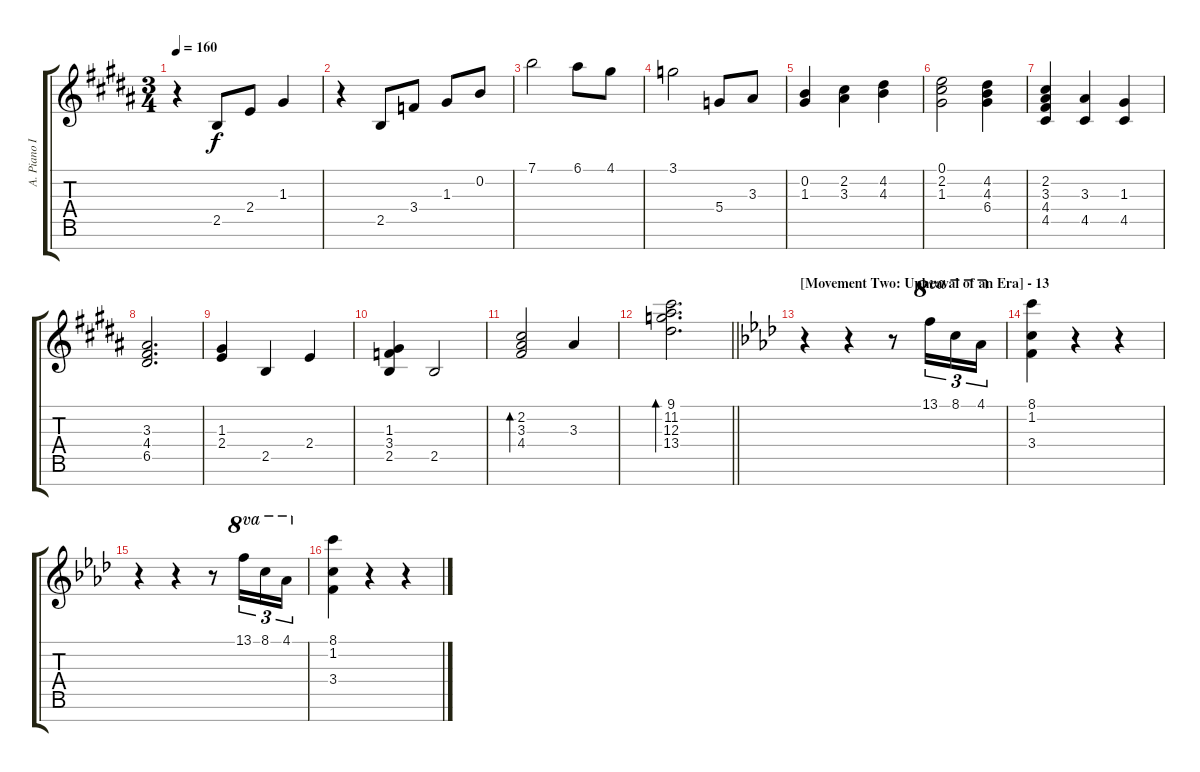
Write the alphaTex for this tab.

\track ("A. Piano I (Right Hand)" "A. Piano I") {instrument acousticgrandpiano}
\staff {score tabs}
\tuning (E5 B4 G4 D4 A3 E3 B2) {hide}
\ts (3 4)
\tempo 160
\clef g2
\ks b
r.4{dy f} 2.5.8 2.4.8 1.3.4 |
r.4 2.5.8 3.4.8 1.3.8 0.2.8 |
7.1.2 6.1.8 4.1.8 |
3.1.2 5.4.8 3.3.8 |
(0.2 1.3).4 (2.2 3.3).4 (4.2 4.3).4 |
(0.1 2.2 1.3).2 (4.2 4.3 6.4).4 |
(2.2 3.3 4.4 4.5).4 (3.3 4.5).4 (1.3 4.5).4 |
(3.3 4.4 6.5).2{d} |
(1.3 2.4).4 2.5.4 2.4.4 |
(1.3 3.4 2.5).4 2.5.2 |
(2.2 3.3 4.4).2{bd 120} 3.3.4 |
\barLineRight lightlight
(9.1 11.2 12.3 13.4).2{d bd 120} |
\section ("" "[Movement Two: Upheaval of an Era] - 13")
\ks ab
r.4 r.4 r.8 13.1.16{tu (3 2) ot 8va} 8.1.16{tu (3 2) ot 8va} 4.1.16{tu (3 2) ot 8va} |
(8.1 1.2 3.4).4 r.4 r.4 |
r.4 r.4 r.8 13.1.16{tu (3 2) ot 8va} 8.1.16{tu (3 2) ot 8va} 4.1.16{tu (3 2) ot 8va} |
(8.1 1.2 3.4).4 r.4 r.4
